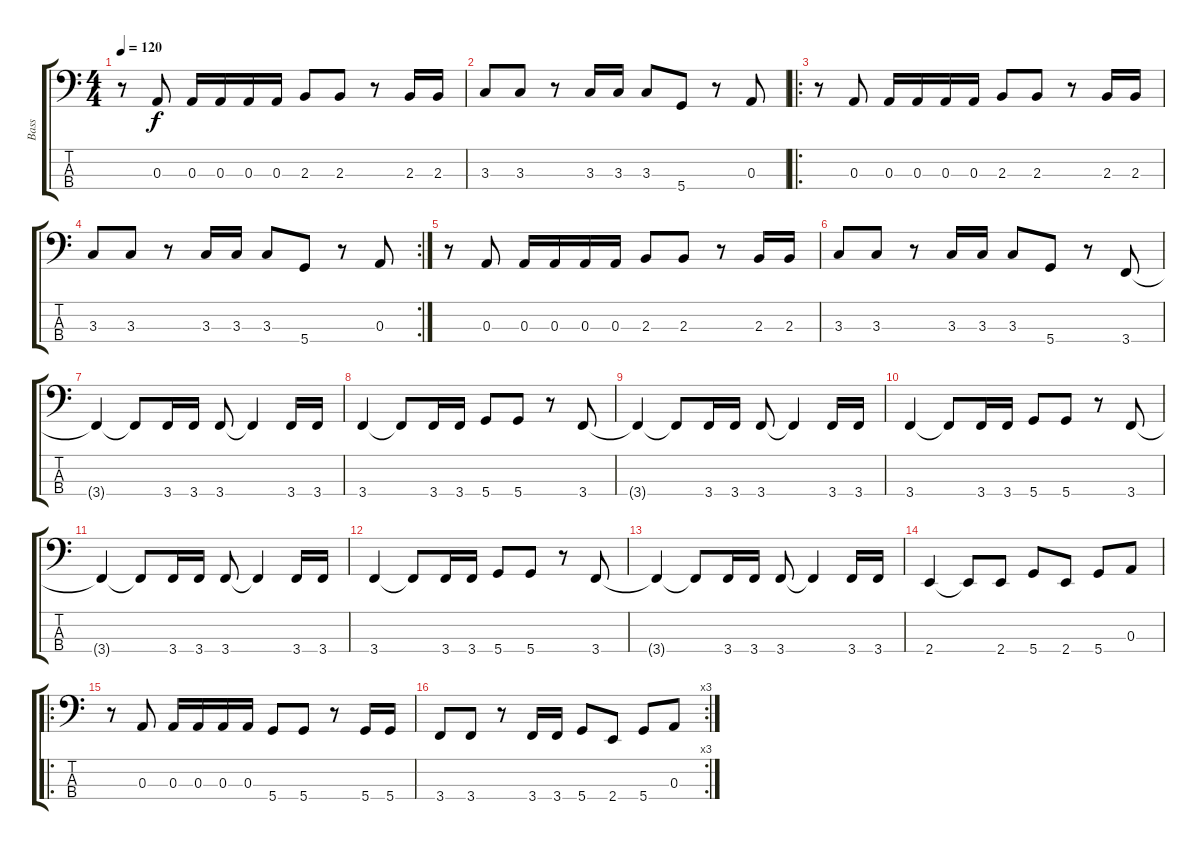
\track ("Bass" "Bass") {instrument electricbasspick}
\staff {score tabs}
\tuning (G2 D2 A1 D1) {hide}
\ts (4 4)
\tempo 120
\clef f4
\ks c
r.8{dy f instrument electricbasspick} 0.3.8 0.3.16 0.3.16 0.3.16 0.3.16 2.3.8 2.3.8 r.8 2.3.16 2.3.16 |
3.3.8 3.3.8 r.8 3.3.16 3.3.16 3.3.8 5.4.8 r.8 0.3.8 |
\ro
r.8 0.3.8 0.3.16 0.3.16 0.3.16 0.3.16 2.3.8 2.3.8 r.8 2.3.16 2.3.16 |
\rc 2
3.3.8 3.3.8 r.8 3.3.16 3.3.16 3.3.8 5.4.8 r.8 0.3.8 |
r.8 0.3.8 0.3.16 0.3.16 0.3.16 0.3.16 2.3.8 2.3.8 r.8 2.3.16 2.3.16 |
3.3.8 3.3.8 r.8 3.3.16 3.3.16 3.3.8 5.4.8 r.8 3.4.8 |
3.4{t}.4 3.4{t}.8 3.4.16 3.4.16 3.4.8 3.4{t}.4 3.4.16 3.4.16 |
3.4.4 3.4{t}.8 3.4.16 3.4.16 5.4.8 5.4.8 r.8 3.4.8 |
3.4{t}.4 3.4{t}.8 3.4.16 3.4.16 3.4.8 3.4{t}.4 3.4.16 3.4.16 |
3.4.4 3.4{t}.8 3.4.16 3.4.16 5.4.8 5.4.8 r.8 3.4.8 |
3.4{t}.4 3.4{t}.8 3.4.16 3.4.16 3.4.8 3.4{t}.4 3.4.16 3.4.16 |
3.4.4 3.4{t}.8 3.4.16 3.4.16 5.4.8 5.4.8 r.8 3.4.8 |
3.4{t}.4 3.4{t}.8 3.4.16 3.4.16 3.4.8 3.4{t}.4 3.4.16 3.4.16 |
2.4.4 2.4{t}.8 2.4.8 5.4.8 2.4.8 5.4.8 0.3.8 |
\ro
r.8 0.3.8 0.3.16 0.3.16 0.3.16 0.3.16 5.4.8 5.4.8 r.8 5.4.16 5.4.16 |
\rc 3
3.4.8 3.4.8 r.8 3.4.16 3.4.16 5.4.8 2.4.8 5.4.8 0.3.8
